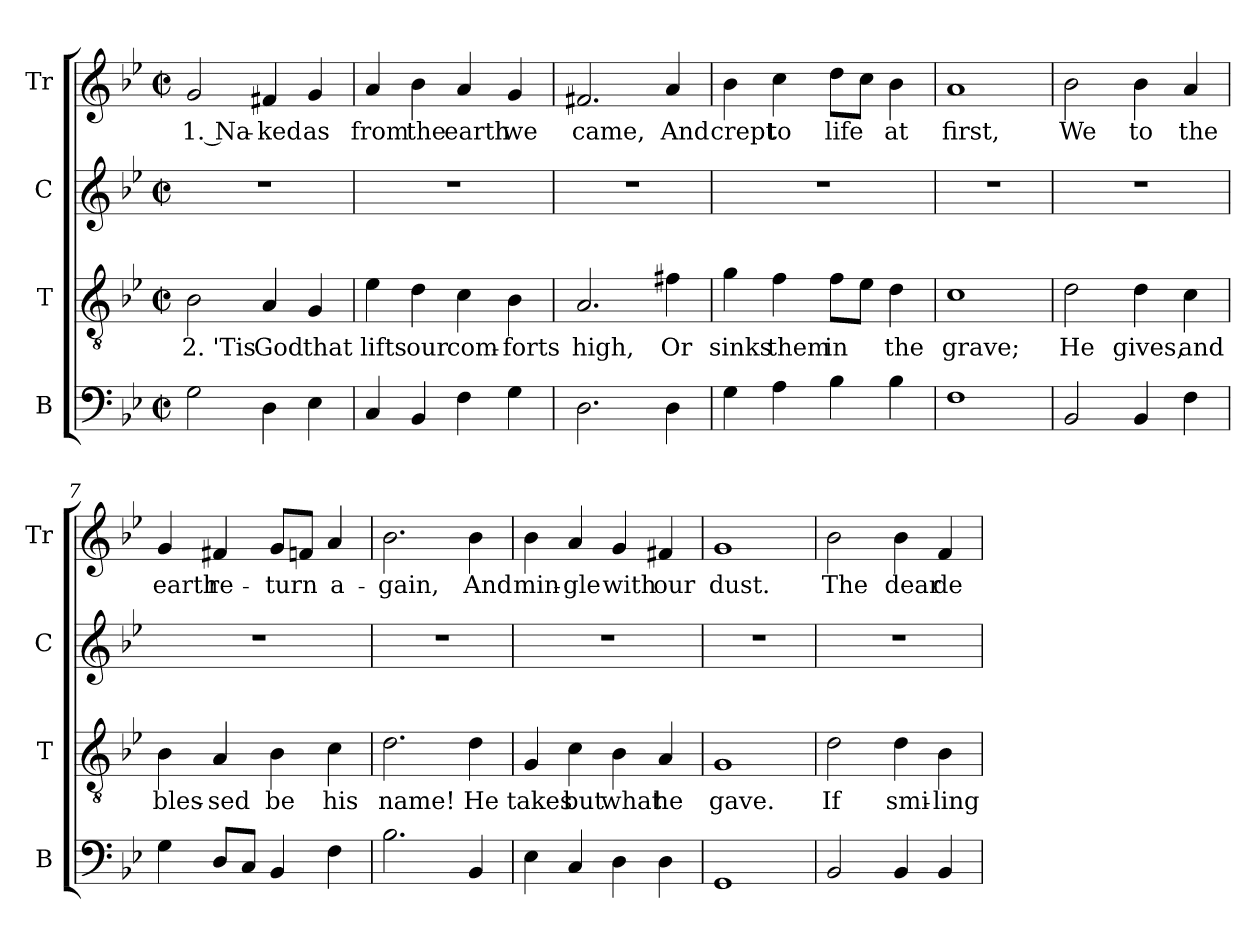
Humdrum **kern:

**kern	**kern	**text	**kern	**kern	**text
*part4	*part3	*part3	*part2	*part1	*part1
*staff4	*staff3	*staff3	*staff2	*staff1	*staff1
*I"B	*I"T	*	*I"C	*I"Tr	*
*I'B	*I'T	*	*I'C	*I'Tr	*
*clefF4	*clefGv2	*	*clefG2	*clefG2	*
*k[b-e-]	*k[b-e-]	*	*k[b-e-]	*k[b-e-]	*
*M2/2	*M2/2	*	*M2/2	*M2/2	*
*met(c|)	*met(c|)	*	*met(c|)	*met(c|)	*
*MM130	*MM130	*	*MM130	*MM130	*
=1	=1	=1	=1	=1	=1
!	!	!LO:LY:b	!	!	!LO:LY:b
2G!\	2B-!\	2. 'Tis	1r	2g!/	1. Na-
!	!	!LO:LY:b	!	!	!LO:LY:b
4D!\	4A!/	God	.	4f#X!/	-ked
!	!	!LO:LY:b	!	!	!LO:LY:b
4E-!\	4G!/	that	.	4g!/	as
=2	=2	=2	=2	=2	=2
!	!	!LO:LY:b	!	!	!LO:LY:b
4C!/	4e-!\	lifts	1r	4a!/	from
!	!	!LO:LY:b	!	!	!LO:LY:b
4BB-!/	4d!\	our	.	4b-!\	the
!	!	!LO:LY:b	!	!	!LO:LY:b
4F!\	4c!\	com-	.	4a!/	earth
!	!	!LO:LY:b	!	!	!LO:LY:b
4G!\	4B-!\	-forts	.	4g!/	we
=3	=3	=3	=3	=3	=3
!	!	!LO:LY:b	!	!	!LO:LY:b
2.D!\	2.A!/	high,	1r	2.f#X!/	came,
!	!	!LO:LY:b	!	!	!LO:LY:b
4D!\	4f#X!\	Or	.	4a!/	And
=4	=4	=4	=4	=4	=4
!	!	!LO:LY:b	!	!	!LO:LY:b
4G!\	4g!\	sinks	1r	4b-!\	crept
!	!	!LO:LY:b	!	!	!LO:LY:b
4A!\	4f!\	them	.	4cc!\	to
!	!	!LO:LY:b	!	!	!LO:LY:b
4B-!\	8f!\L	in	.	8dd!\L	life
.	8e-!\J	.	.	8cc!\J	.
!	!	!LO:LY:b	!	!	!LO:LY:b
4B-!\	4d!\	the	.	4b-!\	at
=5	=5	=5	=5	=5	=5
!	!	!LO:LY:b	!	!	!LO:LY:b
1F!	1c!	grave;	1r	1a!	first,
=6	=6	=6	=6	=6	=6
!	!	!LO:LY:b	!	!	!LO:LY:b
2BB-!/	2d!\	He	1r	2b-!\	We
!	!	!LO:LY:b	!	!	!LO:LY:b
4BB-!/	4d!\	gives,	.	4b-!\	to
!	!	!LO:LY:b	!	!	!LO:LY:b
4F!\	4c!\	and	.	4a!/	the
=7	=7	=7	=7	=7	=7
!	!	!LO:LY:b	!	!	!LO:LY:b
4G!\	4B-!\	bles-	1r	4g!/	earth
!	!	!LO:LY:b	!	!	!LO:LY:b
8D!/L	4A!/	-sed	.	4f#X!/	re-
8C!/J	.	.	.	.	.
!	!	!LO:LY:b	!	!	!LO:LY:b
4BB-!/	4B-!\	be	.	8g!/L	-turn
.	.	.	.	8fn!/J	.
!	!	!LO:LY:b	!	!	!LO:LY:b
4F!\	4c!\	his	.	4a!/	a-
=8	=8	=8	=8	=8	=8
!	!	!LO:LY:b	!	!	!LO:LY:b
2.B-!\	2.d!\	name!	1r	2.b-!\	-gain,
!	!	!LO:LY:b	!	!	!LO:LY:b
4BB-!/	4d!\	He	.	4b-!\	And
=9	=9	=9	=9	=9	=9
!	!	!LO:LY:b	!	!	!LO:LY:b
4E-!\	4G!/	takes	1r	4b-!\	min-
!	!	!LO:LY:b	!	!	!LO:LY:b
4C!/	4c!\	but	.	4a!/	-gle
!	!	!LO:LY:b	!	!	!LO:LY:b
4D!\	4B-!\	what	.	4g!/	with
!	!	!LO:LY:b	!	!	!LO:LY:b
4D!\	4A!/	he	.	4f#X!/	our
=10	=10	=10	=10	=10	=10
!	!	!LO:LY:b	!	!	!LO:LY:b
1GG!	1G!	gave.	1r	1g!	dust.
!!LO:LB:g=z
=11	=11	=11	=11	=11	=11
!	!	!LO:LY:b	!	!	!LO:LY:b
2BB-!/	2d!\	If	1r	2b-!\	The
!	!	!LO:LY:b	!	!	!LO:LY:b
4BB-!/	4d!\	smi-	.	4b-!\	dear
!	!	!LO:LY:b	!	!	!LO:LY:b
4BB-!/	4B-!\	-ling	.	4f!/	de-
=	=	=	=	=	=
*-	*-	*-	*-	*-	*-
